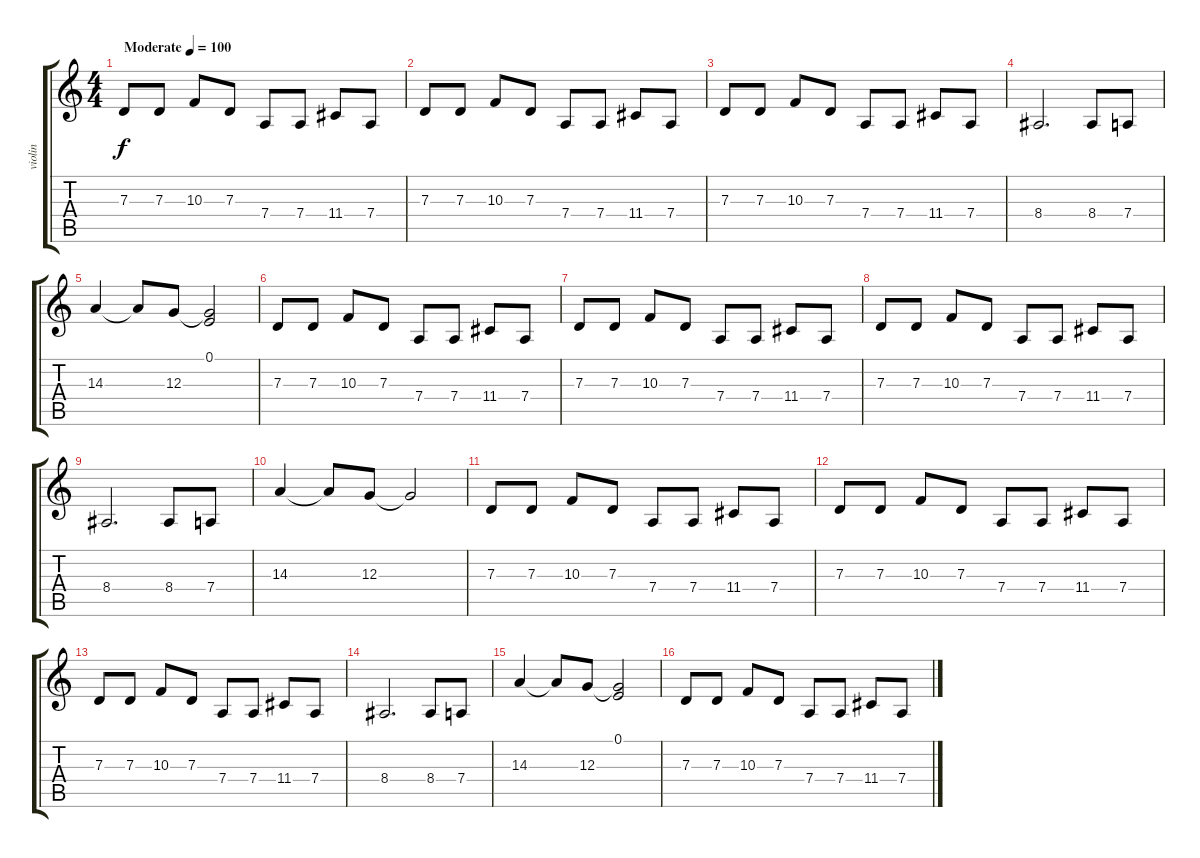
\track ("violin" "violin") {instrument violin}
\staff {score tabs}
\tuning (E4 B3 G3 D3 A2 E2) {hide}
\ts (4 4)
\tempo (100 "Moderate")
\clef g2
\ks c
7.3.8{dy f instrument violin} 7.3.8 10.3.8 7.3.8 7.4.8 7.4.8 11.4.8 7.4.8 |
7.3.8 7.3.8 10.3.8 7.3.8 7.4.8 7.4.8 11.4.8 7.4.8 |
7.3.8 7.3.8 10.3.8 7.3.8 7.4.8 7.4.8 11.4.8 7.4.8 |
8.4.2{d} 8.4.8 7.4.8 |
14.3.4 14.3{t}.8 12.3.8 (0.1 12.3{t}).2 |
7.3.8 7.3.8 10.3.8 7.3.8 7.4.8 7.4.8 11.4.8 7.4.8 |
7.3.8 7.3.8 10.3.8 7.3.8 7.4.8 7.4.8 11.4.8 7.4.8 |
7.3.8 7.3.8 10.3.8 7.3.8 7.4.8 7.4.8 11.4.8 7.4.8 |
8.4.2{d} 8.4.8 7.4.8 |
14.3.4 14.3{t}.8 12.3.8 12.3{t}.2 |
7.3.8 7.3.8 10.3.8 7.3.8 7.4.8 7.4.8 11.4.8 7.4.8 |
7.3.8 7.3.8 10.3.8 7.3.8 7.4.8 7.4.8 11.4.8 7.4.8 |
7.3.8 7.3.8 10.3.8 7.3.8 7.4.8 7.4.8 11.4.8 7.4.8 |
8.4.2{d} 8.4.8 7.4.8 |
14.3.4 14.3{t}.8 12.3.8 (0.1 12.3{t}).2 |
7.3.8 7.3.8 10.3.8 7.3.8 7.4.8 7.4.8 11.4.8 7.4.8
